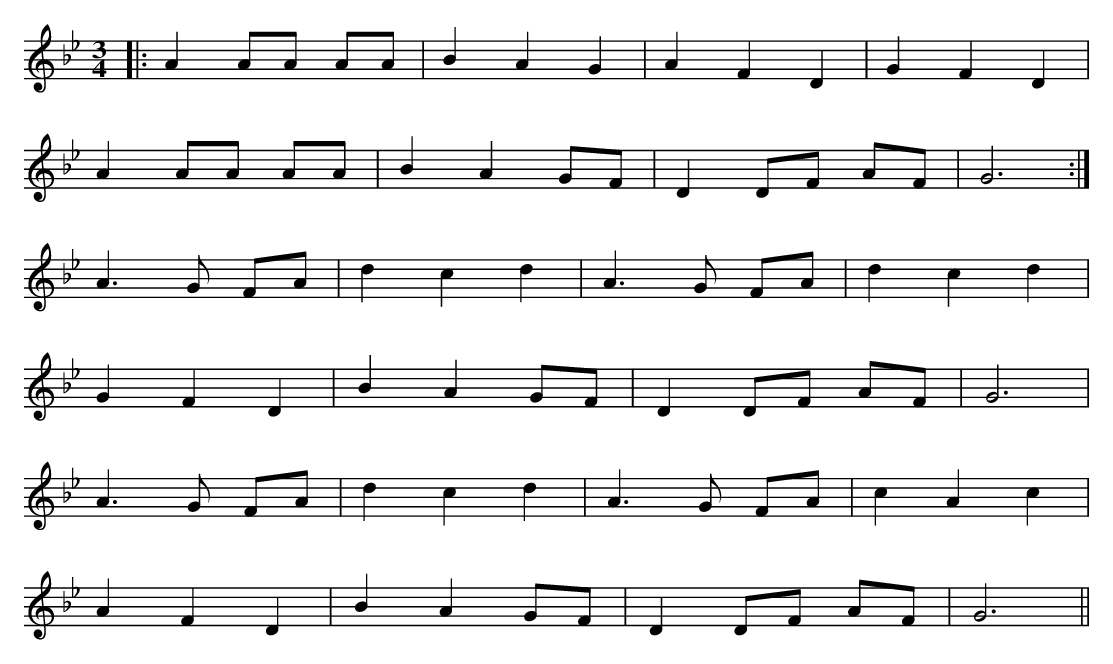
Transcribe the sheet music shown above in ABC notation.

X:1
M:3/4
K:Gmin
|:A2 AA AA|B2 A2 G2|A2 F2 D2|G2 F2 D2|
A2 AA AA|B2 A2 GF|D2 DF AF|G6:|
A3G FA|d2 c2 d2|A3G FA|d2 c2 d2|
G2 F2 D2|B2 A2 GF|D2 DF AF|G6|
A3G FA|d2 c2 d2|A3G FA|c2 A2 c2|
A2 F2 D2|B2 A2 GF|D2 DF AF|G6||
